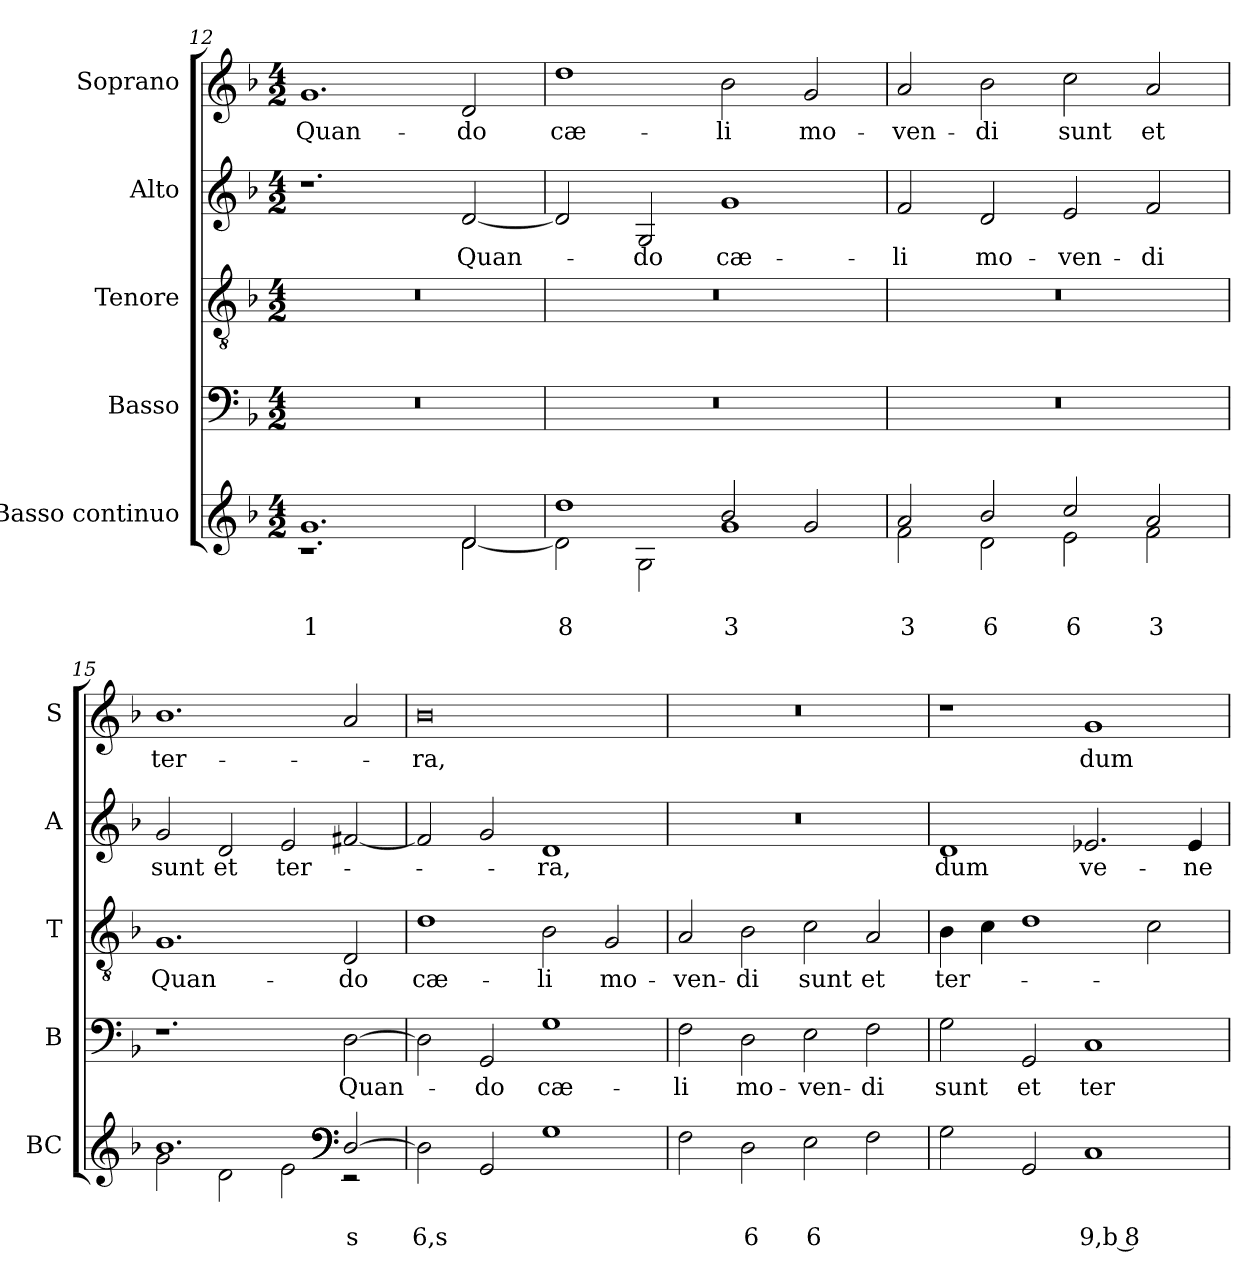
**kern	**text	**text	**kern	**text	**kern	**text	**kern	**text	**kern	**text
*part5	*part5	*part5	*part4	*part4	*part3	*part3	*part2	*part2	*part1	*part1
*staff5	*staff5	*staff5	*staff4	*staff4	*staff3	*staff3	*staff2	*staff2	*staff1	*staff1
*I"Basso continuo	*	*	*I"Basso	*	*I"Tenore	*	*I"Alto	*	*I"Soprano	*
*I'BC	*	*	*I'B	*	*I'T	*	*I'A	*	*I'S	*
!!LO:PB:g=z
*clefG2	*	*	*clefF4	*	*clefGv2	*	*clefG2	*	*clefG2	*
*k[b-]	*	*	*k[b-]	*	*k[b-]	*	*k[b-]	*	*k[b-]	*
*F:	*	*	*F:	*	*F:	*	*F:	*	*F:	*
*M4/2	*	*	*M4/2	*	*M4/2	*	*M4/2	*	*M4/2	*
=12	=12	=12	=12	=12	=12	=12	=12	=12	=12	=12
!	!	!LO:LY:b	!	!	!	!	!	!	!	!
*^	*	*	*	*	*	*	*	*	*	*
!	!	!	!	!	!	!	!	!	!	!	!LO:LY:b
1.g	1.rc	.	1	0r	.	0r	.	1.r	.	1.g	Quan-
!	!	!	!	!	!	!	!	!	!LO:LY:b	!	!
!	!	!	!	!	!	!	!	!	!	!	!LO:LY:b
2d/	[<2d\	.	.	.	.	.	.	[2d/	Quan-	2d/	-do
=13	=13	=13	=13	=13	=13	=13	=13	=13	=13	=13	=13
!	!	!	!LO:LY:b	!	!	!	!	!	!	!	!
!	!	!	!	!	!	!	!	!	!	!	!LO:LY:b
1dd	2d\]	.	8	0r	.	0r	.	2d/]	.	1dd	cæ-
!	!	!	!	!	!	!	!	!	!LO:LY:b	!	!
.	2G\	.	.	.	.	.	.	2G/	-do	.	.
!	!	!	!LO:LY:b	!	!	!	!	!	!	!	!
!	!	!	!	!	!	!	!	!	!LO:LY:b	!	!
!	!	!	!	!	!	!	!	!	!	!	!LO:LY:b
2b-/	1g	.	3	.	.	.	.	1g	cæ-	2b-\	-li
!	!	!	!	!	!	!	!	!	!	!	!LO:LY:b
2g/	.	.	.	.	.	.	.	.	.	2g/	mo-
=14	=14	=14	=14	=14	=14	=14	=14	=14	=14	=14	=14
!	!	!	!LO:LY:b	!	!	!	!	!	!	!	!
!	!	!	!	!	!	!	!	!	!LO:LY:b	!	!
!	!	!	!	!	!	!	!	!	!	!	!LO:LY:b
2a/	2f\	.	3	0r	.	0r	.	2f/	-li	2a/	-ven-
!	!	!	!LO:LY:b	!	!	!	!	!	!	!	!
!	!	!	!	!	!	!	!	!	!LO:LY:b	!	!
!	!	!	!	!	!	!	!	!	!	!	!LO:LY:b
2b-/	2d\	.	6	.	.	.	.	2d/	mo-	2b-\	-di
!	!	!	!LO:LY:b	!	!	!	!	!	!	!	!
!	!	!	!	!	!	!	!	!	!LO:LY:b	!	!
!	!	!	!	!	!	!	!	!	!	!	!LO:LY:b
2cc/	2e\	.	6	.	.	.	.	2e/	-ven-	2cc\	sunt
!	!	!	!LO:LY:b	!	!	!	!	!	!	!	!
!	!	!	!	!	!	!	!	!	!LO:LY:b	!	!
!	!	!	!	!	!	!	!	!	!	!	!LO:LY:b
2a/	2f\	.	3	.	.	.	.	2f/	-di	2a/	et
=15	=15	=15	=15	=15	=15	=15	=15	=15	=15	=15	=15
!	!	!	!	!	!	!	!LO:LY:b	!	!	!	!
!	!	!	!	!	!	!	!	!	!LO:LY:b	!	!
!	!	!	!	!	!	!	!	!	!	!	!LO:LY:b
1.b-	2g\	.	.	1.r	.	1.G	Quan-	2g/	sunt	1.b-	ter-
!	!	!	!	!	!	!	!	!	!LO:LY:b	!	!
.	2d\	.	.	.	.	.	.	2d/	et	.	.
!	!	!	!	!	!	!	!	!	!LO:LY:b	!	!
.	2e\	.	.	.	.	.	.	2e/	ter-	.	.
*clefF4	*	*	*	*	*	*	*	*	*	*	*
!	!	!	!LO:LY:b	!	!	!	!	!	!	!	!
!	!	!	!	!	!LO:LY:b	!	!	!	!	!	!
!	!	!	!	!	!	!	!LO:LY:b	!	!	!	!
[>2D/	2rEE	.	s	[2D\	Quan-	2D/	-do	[2f#X/	.	2a/	.
*v	*v	*	*	*	*	*	*	*	*	*	*
=16	=16	=16	=16	=16	=16	=16	=16	=16	=16	=16
*^	*	*	*	*	*	*	*	*	*	*
!	!	!	!LO:LY:b	!	!	!	!	!	!	!	!
*v	*v	*	*	*	*	*	*	*	*	*	*
*^	*	*	*	*	*	*	*	*	*	*
!	!	!	!	!	!	!	!LO:LY:b	!	!	!	!
*v	*v	*	*	*	*	*	*	*	*	*	*
*^	*	*	*	*	*	*	*	*	*	*
!	!	!	!	!	!	!	!	!	!	!	!LO:LY:b
*v	*v	*	*	*	*	*	*	*	*	*	*
2D\]	.	6,s	2D\]	.	1d	cæ-	2f#/]	.	0b-	-ra,
!	!	!	!	!LO:LY:b	!	!	!	!	!	!
2GG/	.	.	2GG/	-do	.	.	2g/	.	.	.
!	!	!	!	!LO:LY:b	!	!	!	!	!	!
!	!	!	!	!	!	!LO:LY:b	!	!	!	!
!	!	!	!	!	!	!	!	!LO:LY:b	!	!
1G	.	.	1G	cæ-	2B-\	-li	1d	-ra,	.	.
!	!	!	!	!	!	!LO:LY:b	!	!	!	!
.	.	.	.	.	2G/	mo-	.	.	.	.
=17	=17	=17	=17	=17	=17	=17	=17	=17	=17	=17
!	!	!	!	!LO:LY:b	!	!	!	!	!	!
!	!	!	!	!	!	!LO:LY:b	!	!	!	!
2F\	.	.	2F\	-li	2A/	-ven-	0r	.	0r	.
!	!	!LO:LY:b	!	!	!	!	!	!	!	!
!	!	!	!	!LO:LY:b	!	!	!	!	!	!
!	!	!	!	!	!	!LO:LY:b	!	!	!	!
2D\	.	6	2D\	mo-	2B-\	-di	.	.	.	.
!	!	!LO:LY:b	!	!	!	!	!	!	!	!
!	!	!	!	!LO:LY:b	!	!	!	!	!	!
!	!	!	!	!	!	!LO:LY:b	!	!	!	!
2E\	.	6	2E\	-ven-	2c\	sunt	.	.	.	.
!	!	!	!	!LO:LY:b	!	!	!	!	!	!
!	!	!	!	!	!	!LO:LY:b	!	!	!	!
2F\	.	.	2F\	-di	2A/	et	.	.	.	.
!!LO:LB:g=z
=18	=18	=18	=18	=18	=18	=18	=18	=18	=18	=18
!	!	!	!	!LO:LY:b	!	!	!	!	!	!
!	!	!	!	!	!	!LO:LY:b	!	!	!	!
!	!	!	!	!	!	!	!	!LO:LY:b	!	!
2G\	.	.	2G\	sunt	4B-\	ter-	1d	dum	1r	.
.	.	.	.	.	4c\	.	.	.	.	.
!	!	!	!	!LO:LY:b	!	!	!	!	!	!
2GG/	.	.	2GG/	et	1d	.	.	.	.	.
!	!	!LO:LY:b	!	!	!	!	!	!	!	!
!	!	!	!	!LO:LY:b	!	!	!	!	!	!
!	!	!	!	!	!	!	!	!LO:LY:b	!	!
!	!	!	!	!	!	!	!	!	!	!LO:LY:b
1C	.	9,b 8	1C	ter-	.	.	2.e-X/	ve-	1g	dum
.	.	.	.	.	2c\	.	.	.	.	.
!	!	!	!	!	!	!	!	!LO:LY:b	!	!
.	.	.	.	.	.	.	4e-/	-ne-	.	.
=	=	=	=	=	=	=	=	=	=	=
*-	*-	*-	*-	*-	*-	*-	*-	*-	*-	*-
